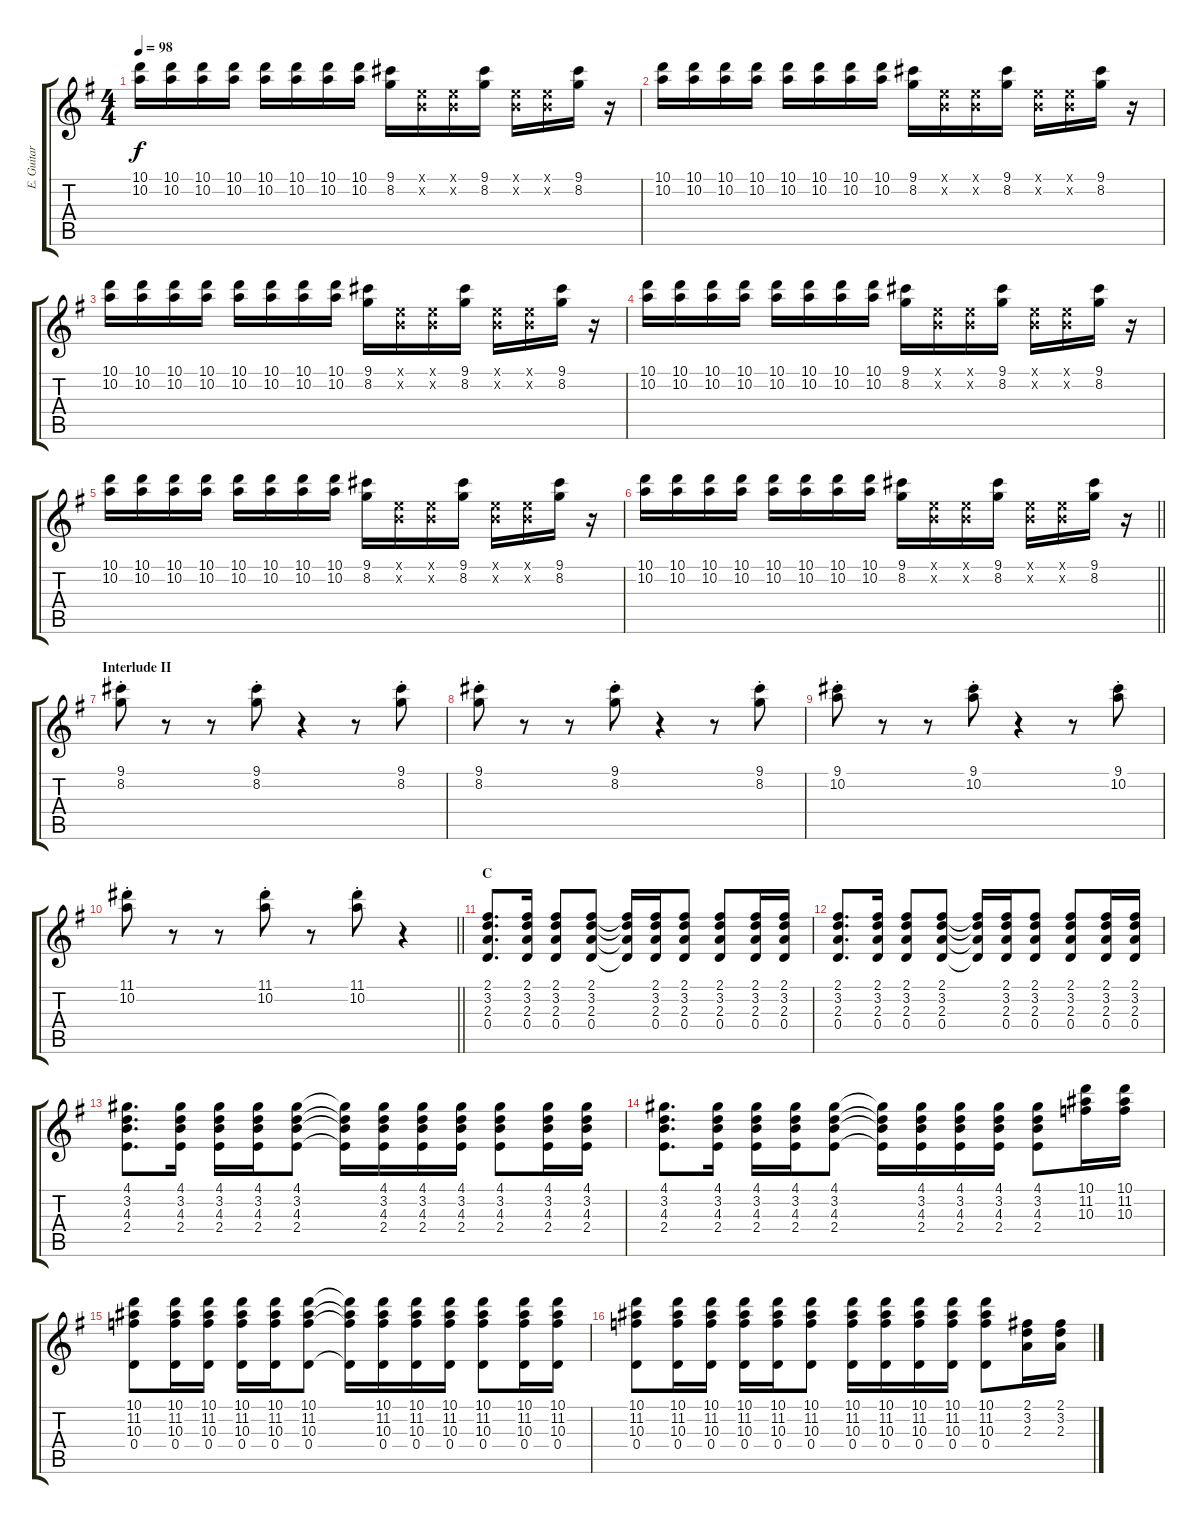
\track ("E. Guitar I" "E. Guitar ") {instrument overdrivenguitar}
\staff {score tabs}
\tuning (E4 B3 G3 D3 A2 E2) {hide}
\ts (4 4)
\tempo 98
\clef g2
\ks g
(10.1 10.2).16{dy f} (10.1 10.2).16 (10.1 10.2).16 (10.1 10.2).16 (10.1 10.2).16 (10.1 10.2).16 (10.1 10.2).16 (10.1 10.2).16 (9.1 8.2).16 (0.1{x} 0.2{x}).16 (0.1{x} 0.2{x}).16 (9.1 8.2).16 (0.1{x} 0.2{x}).16 (0.1{x} 0.2{x}).16 (9.1 8.2).16 r.16 |
(10.1 10.2).16 (10.1 10.2).16 (10.1 10.2).16 (10.1 10.2).16 (10.1 10.2).16 (10.1 10.2).16 (10.1 10.2).16 (10.1 10.2).16 (9.1 8.2).16 (0.1{x} 0.2{x}).16 (0.1{x} 0.2{x}).16 (9.1 8.2).16 (0.1{x} 0.2{x}).16 (0.1{x} 0.2{x}).16 (9.1 8.2).16 r.16 |
(10.1 10.2).16 (10.1 10.2).16 (10.1 10.2).16 (10.1 10.2).16 (10.1 10.2).16 (10.1 10.2).16 (10.1 10.2).16 (10.1 10.2).16 (9.1 8.2).16 (0.1{x} 0.2{x}).16 (0.1{x} 0.2{x}).16 (9.1 8.2).16 (0.1{x} 0.2{x}).16 (0.1{x} 0.2{x}).16 (9.1 8.2).16 r.16 |
(10.1 10.2).16 (10.1 10.2).16 (10.1 10.2).16 (10.1 10.2).16 (10.1 10.2).16 (10.1 10.2).16 (10.1 10.2).16 (10.1 10.2).16 (9.1 8.2).16 (0.1{x} 0.2{x}).16 (0.1{x} 0.2{x}).16 (9.1 8.2).16 (0.1{x} 0.2{x}).16 (0.1{x} 0.2{x}).16 (9.1 8.2).16 r.16 |
(10.1 10.2).16 (10.1 10.2).16 (10.1 10.2).16 (10.1 10.2).16 (10.1 10.2).16 (10.1 10.2).16 (10.1 10.2).16 (10.1 10.2).16 (9.1 8.2).16 (0.1{x} 0.2{x}).16 (0.1{x} 0.2{x}).16 (9.1 8.2).16 (0.1{x} 0.2{x}).16 (0.1{x} 0.2{x}).16 (9.1 8.2).16 r.16 |
\barLineRight lightlight
(10.1 10.2).16 (10.1 10.2).16 (10.1 10.2).16 (10.1 10.2).16 (10.1 10.2).16 (10.1 10.2).16 (10.1 10.2).16 (10.1 10.2).16 (9.1 8.2).16 (0.1{x} 0.2{x}).16 (0.1{x} 0.2{x}).16 (9.1 8.2).16 (0.1{x} 0.2{x}).16 (0.1{x} 0.2{x}).16 (9.1 8.2).16 r.16 |
\section ("" "Interlude II")
(9.1{st} 8.2{st}).8 r.8 r.8 (9.1{st} 8.2{st}).8 r.4 r.8 (9.1{st} 8.2{st}).8 |
(9.1{st} 8.2{st}).8 r.8 r.8 (9.1{st} 8.2{st}).8 r.4 r.8 (9.1{st} 8.2{st}).8 |
(9.1{st} 10.2{st}).8 r.8 r.8 (9.1{st} 10.2{st}).8 r.4 r.8 (9.1{st} 10.2{st}).8 |
\barLineRight lightlight
(11.1{st} 10.2{st}).8 r.8 r.8 (11.1{st} 10.2{st}).8 r.8 (11.1{st} 10.2{st}).8 r.4 |
\section ("" "C")
(2.1 3.2 2.3 0.4).8{d} (2.1 3.2 2.3 0.4).16 (2.1 3.2 2.3 0.4).8 (2.1 3.2 2.3 0.4).8 (2.1{t} 3.2{t} 2.3{t} 0.4{t}).16 (2.1 3.2 2.3 0.4).16 (2.1 3.2 2.3 0.4).8 (2.1 3.2 2.3 0.4).8 (2.1 3.2 2.3 0.4).16 (2.1 3.2 2.3 0.4).16 |
(2.1 3.2 2.3 0.4).8{d} (2.1 3.2 2.3 0.4).16 (2.1 3.2 2.3 0.4).8 (2.1 3.2 2.3 0.4).8 (2.1{t} 3.2{t} 2.3{t} 0.4{t}).16 (2.1 3.2 2.3 0.4).16 (2.1 3.2 2.3 0.4).8 (2.1 3.2 2.3 0.4).8 (2.1 3.2 2.3 0.4).16 (2.1 3.2 2.3 0.4).16 |
(4.1 3.2 4.3 2.4).8{d} (4.1 3.2 4.3 2.4).16 (4.1 3.2 4.3 2.4).16 (4.1 3.2 4.3 2.4).16 (4.1 3.2 4.3 2.4).8 (4.1{t} 3.2{t} 4.3{t} 2.4{t}).16 (4.1 3.2 4.3 2.4).16 (4.1 3.2 4.3 2.4).16 (4.1 3.2 4.3 2.4).16 (4.1 3.2 4.3 2.4).8 (4.1 3.2 4.3 2.4).16 (4.1 3.2 4.3 2.4).16 |
(4.1 3.2 4.3 2.4).8{d} (4.1 3.2 4.3 2.4).16 (4.1 3.2 4.3 2.4).16 (4.1 3.2 4.3 2.4).16 (4.1 3.2 4.3 2.4).8 (4.1{t} 3.2{t} 4.3{t} 2.4{t}).16 (4.1 3.2 4.3 2.4).16 (4.1 3.2 4.3 2.4).16 (4.1 3.2 4.3 2.4).16 (4.1 3.2 4.3 2.4).8 (10.1 11.2 10.3).16 (10.1 11.2 10.3).16 |
(10.1 11.2 10.3 0.4).8 (10.1 11.2 10.3 0.4).16 (10.1 11.2 10.3 0.4).16 (10.1 11.2 10.3 0.4).16 (10.1 11.2 10.3 0.4).16 (10.1 11.2 10.3 0.4).8 (10.1{t} 11.2{t} 10.3{t} 0.4{t}).16 (10.1 11.2 10.3 0.4).16 (10.1 11.2 10.3 0.4).16 (10.1 11.2 10.3 0.4).16 (10.1 11.2 10.3 0.4).8 (10.1 11.2 10.3 0.4).16 (10.1 11.2 10.3 0.4).16 |
(10.1 11.2 10.3 0.4).8 (10.1 11.2 10.3 0.4).16 (10.1 11.2 10.3 0.4).16 (10.1 11.2 10.3 0.4).16 (10.1 11.2 10.3 0.4).16 (10.1 11.2 10.3 0.4).8 (10.1 11.2 10.3 0.4).16 (10.1 11.2 10.3 0.4).16 (10.1 11.2 10.3 0.4).16 (10.1 11.2 10.3 0.4).16 (10.1 11.2 10.3 0.4).8 (2.1 3.2 2.3).16 (2.1 3.2 2.3).16
